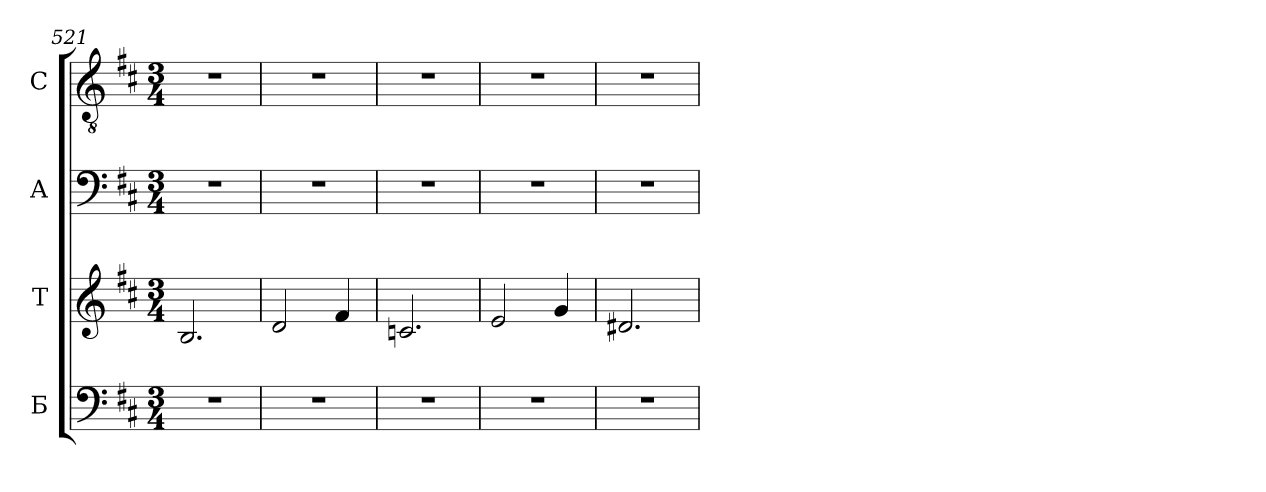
**kern	**kern	**kern	**kern
*part4	*part3	*part2	*part1
*staff4	*staff3	*staff2	*staff1
*I"Б	*I"Т	*I"А	*I"С
*clefF4	*clefG2	*clefF4	*clefGv2
*k[f#c#]	*k[f#c#]	*k[f#c#]	*k[f#c#]
*D:	*D:	*D:	*D:
*M3/4	*M3/4	*M3/4	*M3/4
=521	=521	=521	=521
2.r	2.B/	2.r	2.r
=522	=522	=522	=522
2.r	2d/	2.r	2.r
.	4f#/	.	.
=523	=523	=523	=523
2.r	2.cn/	2.r	2.r
=524	=524	=524	=524
2.r	2e/	2.r	2.r
.	4g/	.	.
!!LO:LB:g=z
=525	=525	=525	=525
2.r	2.d#X/	2.r	2.r
=	=	=	=
*-	*-	*-	*-
